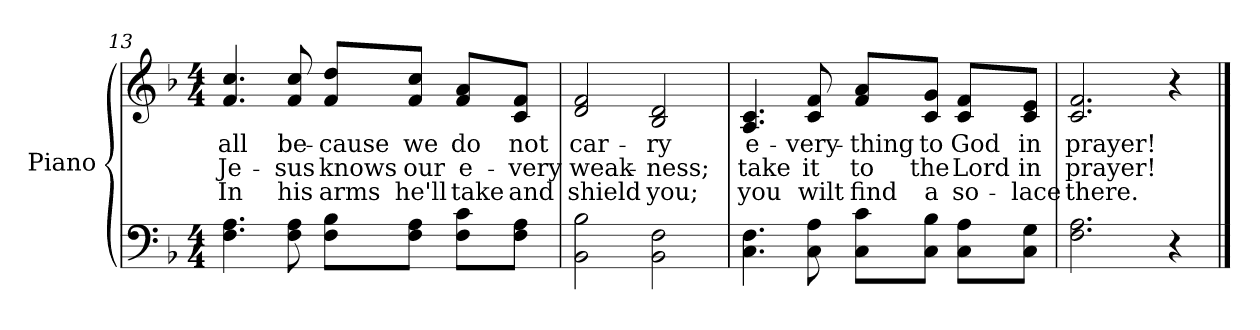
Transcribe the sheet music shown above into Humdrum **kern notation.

**kern	**kern	**text	**text	**text
*part2	*part1	*part1	*part1	*part1
*staff2	*staff1	*staff1	*staff1	*staff1
*I"Piano	*I"Piano	*	*	*
*I'Pno.	*I'Pno.	*	*	*
*clefF4	*clefG2	*	*	*
*k[b-]	*k[b-]	*	*	*
*F:	*F:	*	*	*
*M4/4	*M4/4	*	*	*
=13	=13	=13	=13	=13
!	!	!LO:LY:b:color=#000000	!LO:LY:b:color=#000000	!LO:LY:b:color=#000000
4.Fi\ 4.Ai	4.fi/ 4.cci	all	Je-	In
!	!	!LO:LY:b:color=#000000	!LO:LY:b:color=#000000	!LO:LY:b:color=#000000
8Fi\ 8Ai	8fi/ 8cci	be-	-sus	his
!	!	!LO:LY:b:color=#000000	!LO:LY:b:color=#000000	!LO:LY:b:color=#000000
8Fi\ 8B-i\L	8fi/ 8ddi/L	-cause	knows	arms
!	!	!LO:LY:b:color=#000000	!LO:LY:b:color=#000000	!LO:LY:b:color=#000000
8Fi\ 8Ai\J	8fi/ 8cci/J	we	our	he'll
!	!	!LO:LY:b:color=#000000	!LO:LY:b:color=#000000	!LO:LY:b:color=#000000
8Fi\ 8ci\L	8fi/ 8ai/L	do	e-	take
!	!	!LO:LY:b:color=#000000	!LO:LY:b:color=#000000	!LO:LY:b:color=#000000
8Fi\ 8Ai\J	8ci/ 8fi/J	not	-very	and
!!LO:PB:g=z
=14	=14	=14	=14	=14
!	!	!LO:LY:b:color=#000000	!LO:LY:b:color=#000000	!LO:LY:b:color=#000000
2BB-i\ 2B-i	2di/ 2fi	car-	weak-	shield
!	!	!LO:LY:b:color=#000000	!LO:LY:b:color=#000000	!LO:LY:b:color=#000000
2BB-i\ 2Fi	2B-i/ 2di	-ry	-ness;	you;
=15	=15	=15	=15	=15
!	!	!LO:LY:b:color=#000000	!LO:LY:b:color=#000000	!LO:LY:b:color=#000000
4.Ci\ 4.Fi	4.Ai/ 4.ci	e-	take	you
!	!	!LO:LY:b:color=#000000	!LO:LY:b:color=#000000	!LO:LY:b:color=#000000
8Ci\ 8Ai	8ci/ 8fi	-very-	it	wilt
!	!	!LO:LY:b:color=#000000	!LO:LY:b:color=#000000	!LO:LY:b:color=#000000
8Ci\ 8ci\L	8fi/ 8ai/L	-thing	to	find
!	!	!LO:LY:b:color=#000000	!LO:LY:b:color=#000000	!LO:LY:b:color=#000000
8Ci\ 8B-i\J	8ci/ 8gi/J	to	the	a
!	!	!LO:LY:b:color=#000000	!LO:LY:b:color=#000000	!LO:LY:b:color=#000000
8Ci\ 8Ai\L	8ci/ 8fi/L	God	Lord	so-
!	!	!LO:LY:b:color=#000000	!LO:LY:b:color=#000000	!LO:LY:b:color=#000000
8Ci\ 8Gi\J	8ci/ 8ei/J	in	in	-lace
=16	=16	=16	=16	=16
!	!	!LO:LY:b:color=#000000	!LO:LY:b:color=#000000	!LO:LY:b:color=#000000
2.Fi\ 2.Ai	2.ci/ 2.fi	prayer!	prayer!	there.
4r	4r	.	.	.
==	==	==	==	==
*-	*-	*-	*-	*-
